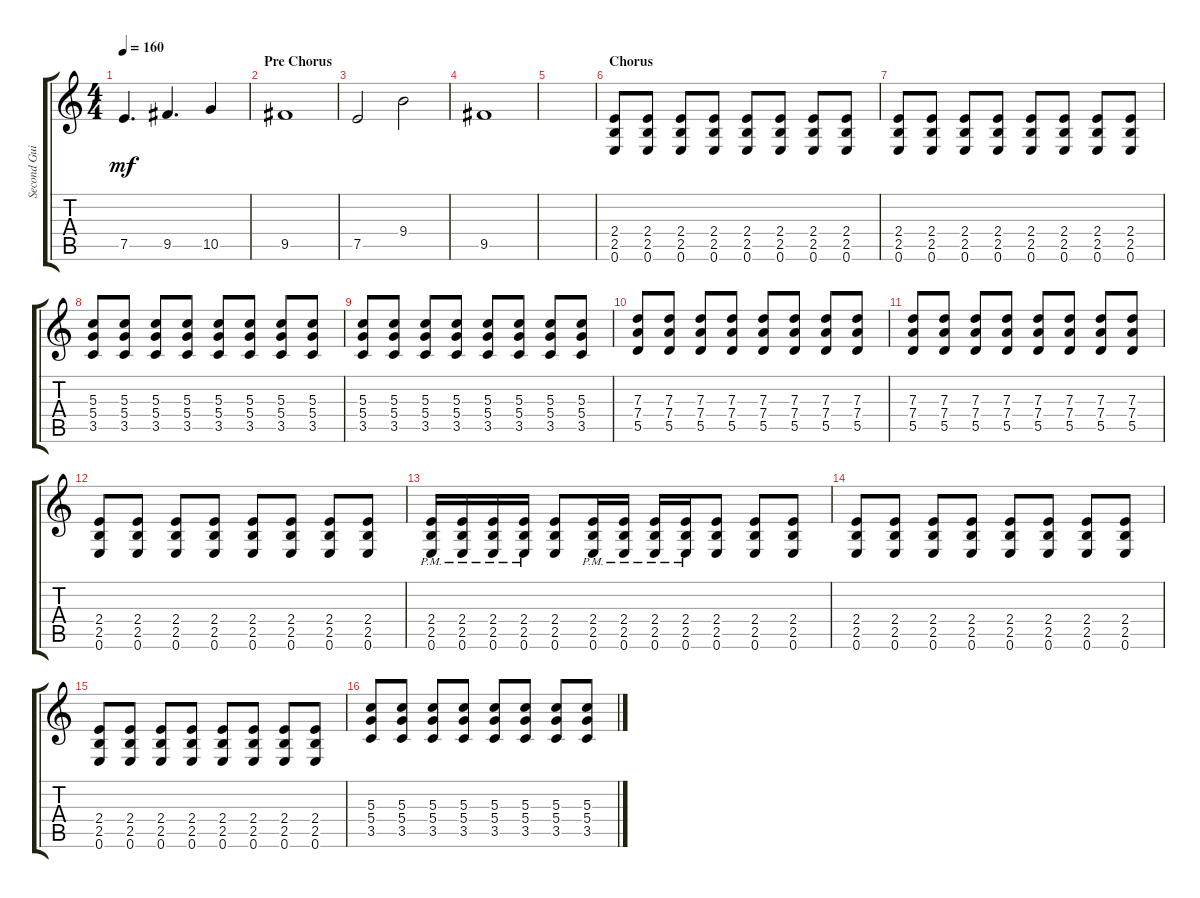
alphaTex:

\track ("Second Guitar" "Second Gui") {instrument distortionguitar}
\staff {score tabs}
\tuning (E4 B3 G3 D3 A2 E2) {hide}
\ts (4 4)
\tempo 160
\clef g2
\ks c
7.5.4{d dy mf} 9.5.4{d} 10.5.4 |
\section ("" "Pre Chorus")
9.5.1 |
7.5.2 9.4.2 |
9.5.1 |
|
\section ("" "Chorus")
(2.4 2.5 0.6).8 (2.4 2.5 0.6).8 (2.4 2.5 0.6).8 (2.4 2.5 0.6).8 (2.4 2.5 0.6).8 (2.4 2.5 0.6).8 (2.4 2.5 0.6).8 (2.4 2.5 0.6).8 |
(2.4 2.5 0.6).8 (2.4 2.5 0.6).8 (2.4 2.5 0.6).8 (2.4 2.5 0.6).8 (2.4 2.5 0.6).8 (2.4 2.5 0.6).8 (2.4 2.5 0.6).8 (2.4 2.5 0.6).8 |
(5.3 5.4 3.5).8 (5.3 5.4 3.5).8 (5.3 5.4 3.5).8 (5.3 5.4 3.5).8 (5.3 5.4 3.5).8 (5.3 5.4 3.5).8 (5.3 5.4 3.5).8 (5.3 5.4 3.5).8 |
(5.3 5.4 3.5).8 (5.3 5.4 3.5).8 (5.3 5.4 3.5).8 (5.3 5.4 3.5).8 (5.3 5.4 3.5).8 (5.3 5.4 3.5).8 (5.3 5.4 3.5).8 (5.3 5.4 3.5).8 |
(7.3 7.4 5.5).8 (7.3 7.4 5.5).8 (7.3 7.4 5.5).8 (7.3 7.4 5.5).8 (7.3 7.4 5.5).8 (7.3 7.4 5.5).8 (7.3 7.4 5.5).8 (7.3 7.4 5.5).8 |
(7.3 7.4 5.5).8 (7.3 7.4 5.5).8 (7.3 7.4 5.5).8 (7.3 7.4 5.5).8 (7.3 7.4 5.5).8 (7.3 7.4 5.5).8 (7.3 7.4 5.5).8 (7.3 7.4 5.5).8 |
(2.4 2.5 0.6).8 (2.4 2.5 0.6).8 (2.4 2.5 0.6).8 (2.4 2.5 0.6).8 (2.4 2.5 0.6).8 (2.4 2.5 0.6).8 (2.4 2.5 0.6).8 (2.4 2.5 0.6).8 |
(2.4{pm} 2.5{pm} 0.6{pm}).16 (2.4{pm} 2.5{pm} 0.6{pm}).16 (2.4{pm} 2.5{pm} 0.6{pm}).16 (2.4{pm} 2.5{pm} 0.6{pm}).16 (2.4 2.5 0.6).8 (2.4{pm} 2.5{pm} 0.6{pm}).16 (2.4{pm} 2.5{pm} 0.6{pm}).16 (2.4{pm} 2.5{pm} 0.6{pm}).16 (2.4{pm} 2.5{pm} 0.6{pm}).16 (2.4 2.5 0.6).8 (2.4 2.5 0.6).8 (2.4 2.5 0.6).8 |
(2.4 2.5 0.6).8 (2.4 2.5 0.6).8 (2.4 2.5 0.6).8 (2.4 2.5 0.6).8 (2.4 2.5 0.6).8 (2.4 2.5 0.6).8 (2.4 2.5 0.6).8 (2.4 2.5 0.6).8 |
(2.4 2.5 0.6).8 (2.4 2.5 0.6).8 (2.4 2.5 0.6).8 (2.4 2.5 0.6).8 (2.4 2.5 0.6).8 (2.4 2.5 0.6).8 (2.4 2.5 0.6).8 (2.4 2.5 0.6).8 |
(5.3 5.4 3.5).8 (5.3 5.4 3.5).8 (5.3 5.4 3.5).8 (5.3 5.4 3.5).8 (5.3 5.4 3.5).8 (5.3 5.4 3.5).8 (5.3 5.4 3.5).8 (5.3 5.4 3.5).8
